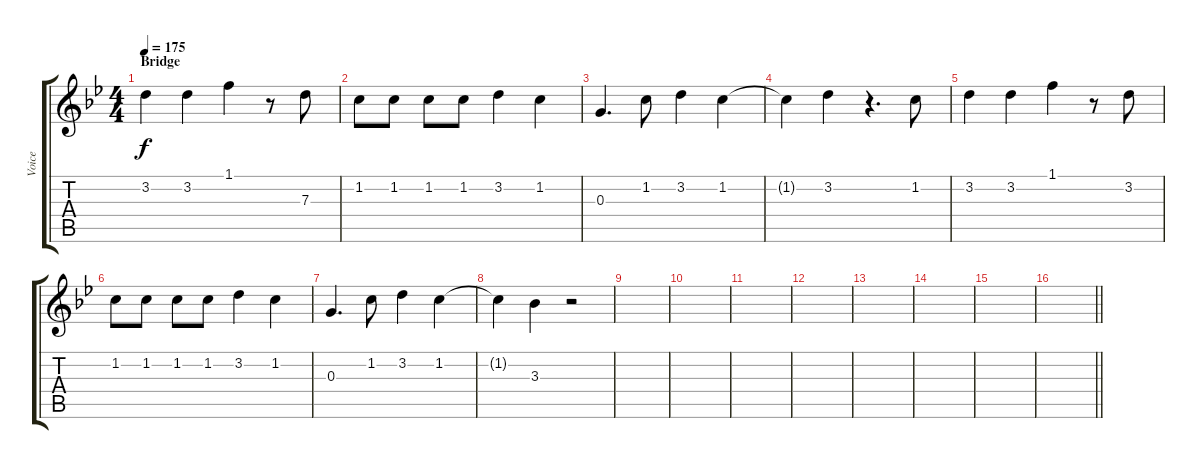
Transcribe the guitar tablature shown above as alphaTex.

\track ("Voice" "Voice") {instrument tenorsax}
\staff {score tabs}
\tuning (E5 B4 G4 D4 A3 E3) {hide}
\ts (4 4)
\section ("" "Bridge")
\tempo 175
\clef g2
\ks bb
3.2.4{dy f} 3.2.4 1.1.4 r.8 7.3.8 |
1.2.8 1.2.8 1.2.8 1.2.8 3.2.4 1.2.4 |
0.3.4{d} 1.2.8 3.2.4 1.2.4 |
1.2{t}.4 3.2.4 r.4{d} 1.2.8 |
3.2.4 3.2.4 1.1.4 r.8 3.2.8 |
1.2.8 1.2.8 1.2.8 1.2.8 3.2.4 1.2.4 |
0.3.4{d} 1.2.8 3.2.4 1.2.4 |
1.2{t}.4 3.3.4 r.2 |
|
|
|
|
|
|
|
\barLineRight lightlight
